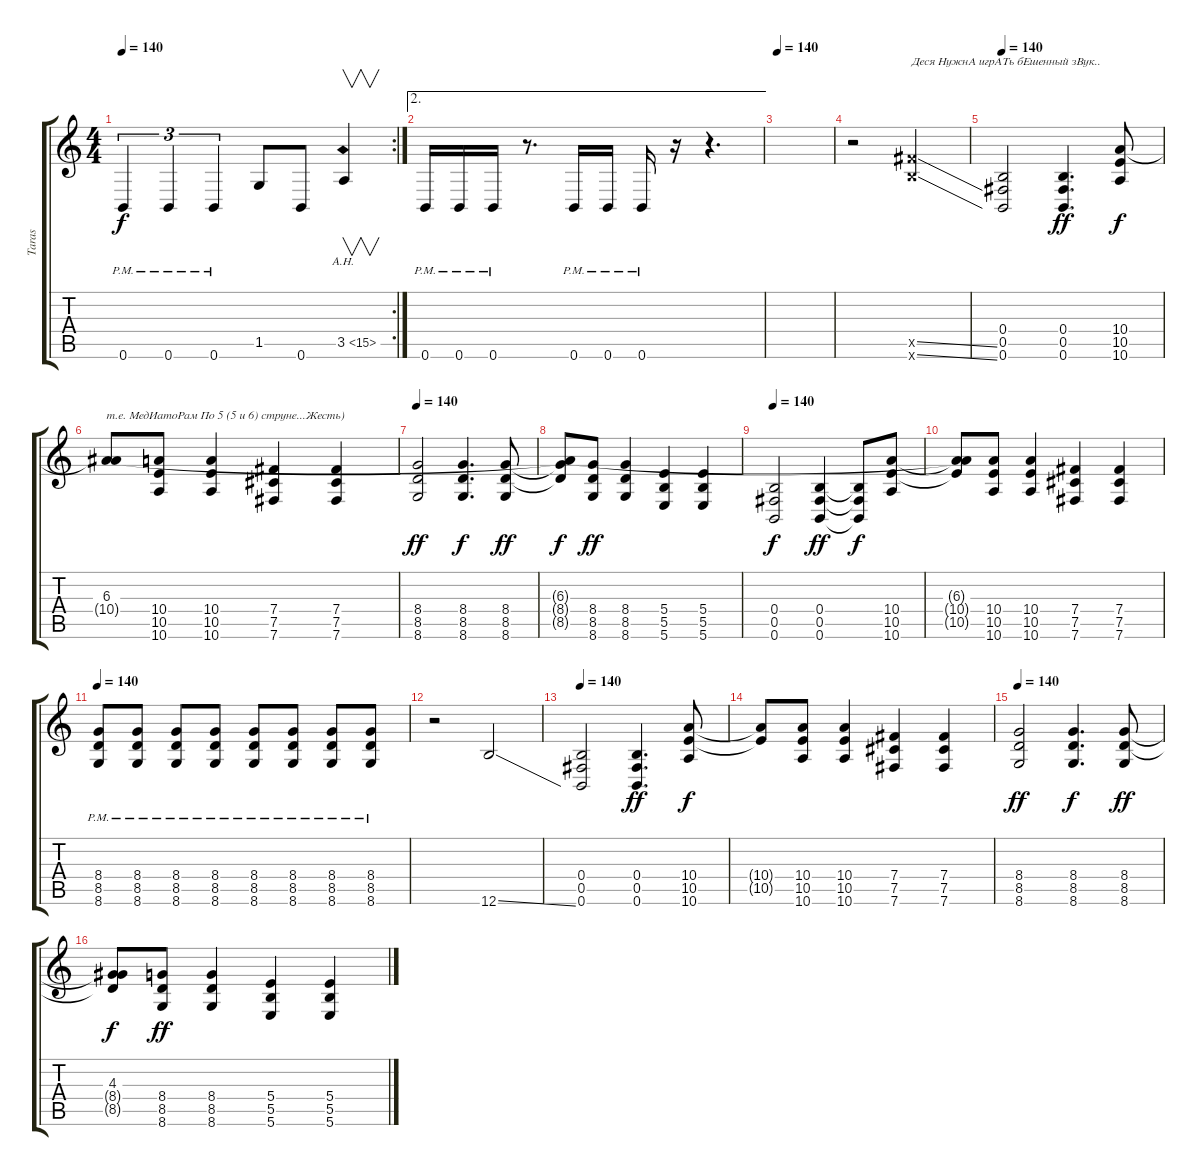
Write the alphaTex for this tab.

\track ("Taras" "Taras") {instrument distortionguitar}
\staff {score tabs}
\tuning (Db4 Ab3 E3 B2 Gb2 B1) {hide}
\rc 2
\ts (4 4)
\tempo 140
\clef g2
\ks c
0.6{pm}.4{tu (3 2) dy f} 0.6{pm}.4{tu (3 2)} 0.6{pm}.4{tu (3 2)} 1.5.8 0.6.8 3.5{ah 12}.4{v} |
\ae 2
0.6{pm}.16 0.6{pm}.16 0.6{pm}.16 r.8{d} 0.6{pm}.16 0.6{pm}.16 0.6{pm}.16 r.16 r.4{d} |
\tempo 140
|
r.2{balance 2} (12.5{ss x} 12.6{ss x}).2{txt "Деся НужнА игрАТь бЕшенный зВук.."} |
\tempo 140
(0.4 0.5 0.6).2 (0.4 0.5 0.6).4{d dy ff} (10.4 10.5 10.6).8{dy f} |
(6.3 10.4{t}).8{txt "т.е. МедИатоРам По 5 (5 и 6) струне...Жесть)"} (10.4 10.5 10.6).8 (10.4 10.5 10.6).4 (7.4 7.5 7.6).4 (7.4 7.5 7.6).4 |
\tempo 140
(8.4 8.5 8.6).2{dy ff} (8.4 8.5 8.6).4{d dy f} (8.4 8.5 8.6).8{dy ff} |
(6.3{t} 8.4{t} 8.5{t}).8{dy f} (8.4 8.5 8.6).8{dy ff} (8.4 8.5 8.6).4 (5.4 5.5 5.6).4 (5.4 5.5 5.6).4 |
\tempo 140
(0.4 0.5 0.6).2{dy f} (0.4 0.5 0.6).4{dy ff} (0.4{t} 0.5{t} 0.6{t}).8{dy f} (10.4 10.5 10.6).8 |
(6.3{t} 10.4{t} 10.5{t}).8 (10.4 10.5 10.6).8 (10.4 10.5 10.6).4 (7.4 7.5 7.6).4 (7.4 7.5 7.6).4 |
\tempo 140
(8.4{pm} 8.5{pm} 8.6).8 (8.4{pm} 8.5{pm} 8.6).8 (8.4{pm} 8.5{pm} 8.6).8 (8.4{pm} 8.5{pm} 8.6).8 (8.4{pm} 8.5{pm} 8.6).8 (8.4{pm} 8.5{pm} 8.6).8 (8.4{pm} 8.5{pm} 8.6).8 (8.4{pm} 8.5{pm} 8.6).8 |
r.2 12.6{ss}.2 |
\tempo 140
(0.4 0.5 0.6).2 (0.4 0.5 0.6).4{d dy ff} (10.4 10.5 10.6).8{dy f} |
(10.4{t} 10.5{t}).8 (10.4 10.5 10.6).8 (10.4 10.5 10.6).4 (7.4 7.5 7.6).4 (7.4 7.5 7.6).4 |
\tempo 140
(8.4 8.5 8.6).2{dy ff} (8.4 8.5 8.6).4{d dy f} (8.4 8.5 8.6).8{dy ff} |
(4.3 8.4{t} 8.5{t}).8{dy f} (8.4 8.5 8.6).8{dy ff} (8.4 8.5 8.6).4 (5.4 5.5 5.6).4 (5.4 5.5 5.6).4
